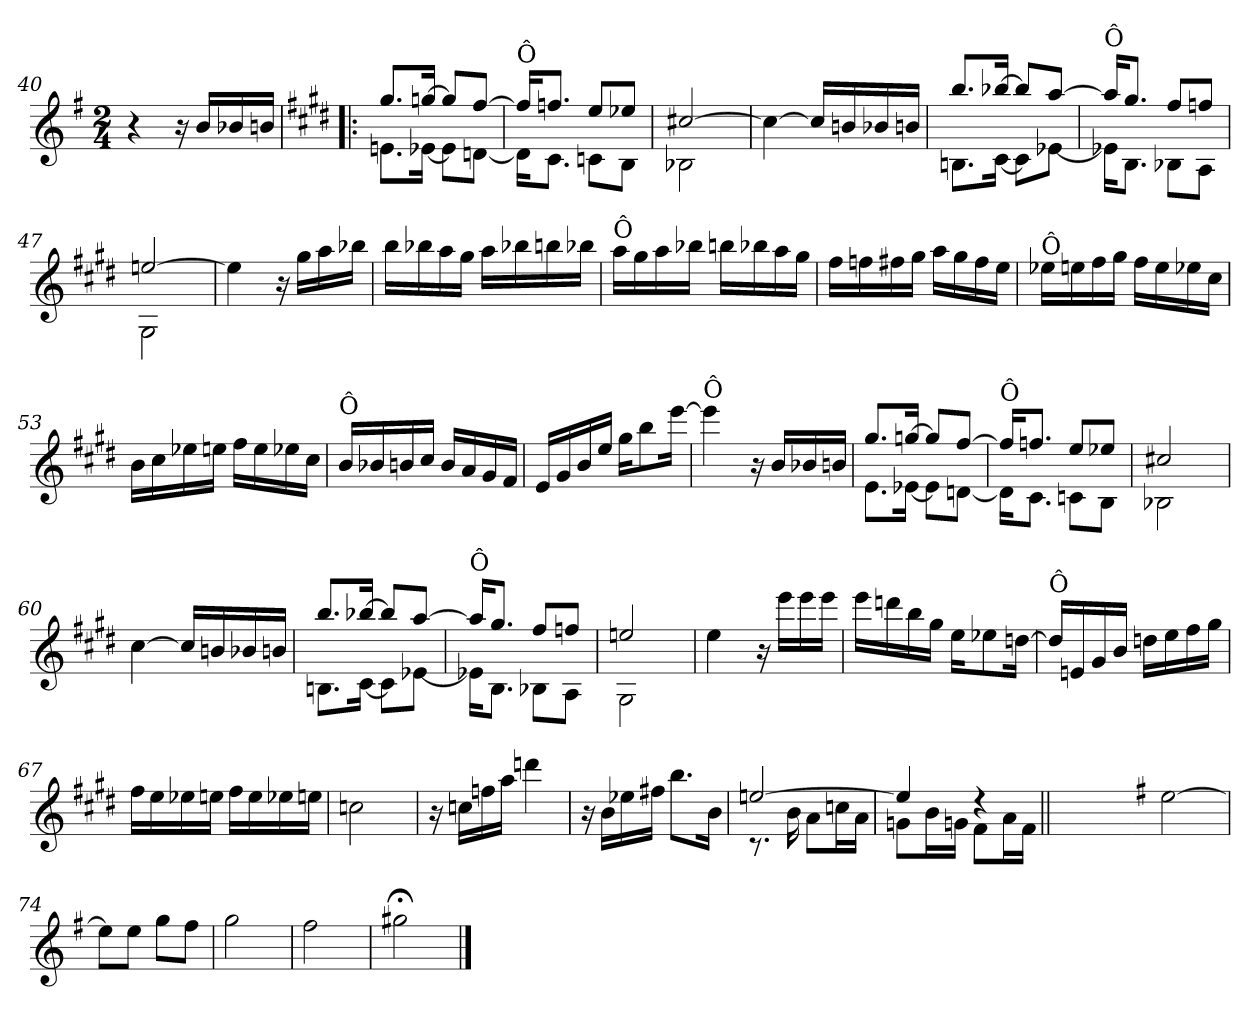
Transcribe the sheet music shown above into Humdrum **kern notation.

**kern
*part1
*staff1
*clefG2
*k[f#]
*G:
*M2/4
=40
4r
16r
16b/LL
16b-X/
16bn/JJ
!!LO:PB:g=z
=41!|:
*k[f#c#g#d#]
*E:
*^
8.gg#/L	8.en\L
[>16ggn/Jk	[<16e-X\Jk
8gg/L]	8e-\L]
[>8ff#/J	[<8dn\J
=42	=42
!LO:TX:a:t=Ô	!
16ff#/KL]	16dn\KL]
8.ffn/J	8.c#\J
8ee/L	8cn\L
8ee-X/J	8B\J
=43	=43
[>2cc#X/	2B-X\
=44	=44
!LO:TX:a:t=Ô	!
*v	*v
4cc#\_
16cc#/LL]
16bn/
16b-X/
16bn/JJ
=45
*^
8.bb/L	8.Bn\L
[>16bb-X/Jk	[<16c#\Jk
8bb-/L]	8c#\L]
[>8aa/J	[<8e-X\J
!!LO:LB:g=z	!!
=46	=46
!LO:TX:a:t=Ô	!
16aa/KL]	16e-X\KL]
8.gg#/J	8.B\J
8ff#/L	8B-X\L
8ffn/J	8A\J
=47	=47
[>2een/	2G#\
=48	=48
!LO:TX:a:t=Ô	!
*v	*v
4ee\]
16r
16gg#\LL
16aa\
16bb-X\JJ
=49
16bb\LL
16bb-X\
16aa\
16gg#\JJ
16aa\LL
16bb-X\
16bbn\
16bb-X\JJ
!!LO:LB:g=z
=50
!LO:TX:a:t=Ô
16aa\LL
16gg#\
16aa\
16bb-X\JJ
16bbn\LL
16bb-X\
16aa\
16gg#\JJ
=51
16ff#\LL
16ffn\
16ff#X\
16gg#\JJ
16aa\LL
16gg#\
16ff#\
16ee\JJ
=52
!LO:TX:a:t=Ô
16ee-X\LL
16een\
16ff#\
16gg#\JJ
16ff#\LL
16ee\
16ee-X\
16cc#\JJ
=53
16b\LL
16cc#\
16ee-X\
16een\JJ
16ff#\LL
16ee\
16ee-X\
16cc#\JJ
=54
!LO:TX:a:t=Ô
16b/LL
16b-X/
16bn/
16cc#/JJ
16b/LL
16a/
16g#/
16f#/JJ
!!LO:LB:g=z
=55
16e/LL
16g#/
16b/
16ee/JJ
16gg#\KL
8bb\
[16eee\Jk
=56
!LO:TX:a:t=Ô
4eee\]
16r
16b/LL
16b-X/
16bn/JJ
=57
*^
8.gg#/L	8.e\L
[>16ggn/Jk	[<16e-X\Jk
8gg/L]	8e-\L]
[>8ff#/J	[<8dn\J
=58	=58
!LO:TX:a:t=Ô	!
16ff#/KL]	16dn\KL]
8.ffn/J	8.c#\J
8ee/L	8cn\L
8ee-X/J	8B\J
=59	=59
2cc#X/	2B-X\
!!LO:LB:g=z	!!
=60	=60
!LO:TX:a:t=Ô	!
*v	*v
[4cc#\
16cc#/LL]
16bn/
16b-X/
16bn/JJ
=61
*^
8.bb/L	8.Bn\L
[>16bb-X/Jk	[<16c#\Jk
8bb-/L]	8c#\L]
[>8aa/J	[<8e-X\J
=62	=62
!LO:TX:a:t=Ô	!
16aa/KL]	16e-X\KL]
8.gg#/J	8.B\J
8ff#/L	8B-X\L
8ffn/J	8A\J
=63	=63
2een/	2G#\
=64	=64
!LO:TX:a:t=Ô	!
*v	*v
4ee\
16r
16eee\LL
16eee\
16eee\JJ
!!LO:LB:g=z
=65
16eee\LL
16dddn\
16bb\
16gg#\JJ
16ee\KL
8ee-X\
[16ddn\Jk
=66
!LO:TX:a:t=Ô
16dd/LL]
16en/
16g#/
16b/JJ
16ddn\LL
16ee\
16ff#\
16gg#\JJ
=67
16ff#\LL
16ee\
16ee-X\
16een\JJ
16ff#\LL
16ee\
16ee-X\
16een\JJ
=68
2ccn\
!!LO:LB:g=z
=69
16r
16ccn\LL
16ffn\
16aa\JJ
4dddn\
=70
16r
16b\LL
16ee-X\
16ff#X\JJ
8.bb\L
16b\Jk
=71
*^
[>2een/	8.rc
.	16b\
.	8a\L
.	16ccn\L
.	16a\JJ
=72	=72
4ee/]	8gn\L
.	16b\L
.	16gn\JJ
4rdd	8f#\L
.	16a\L
.	16f#\JJ
*v	*v
=72X721||
2ryy
!!LO:LB:g=z
=73-
*k[f#]
*G:
[2ee\
=74
8ee\L]
8ee\J
8gg\L
8ff#\J
=75
2gg\
=76
2ff#\
=77
2gg#X;<\
==
*-
